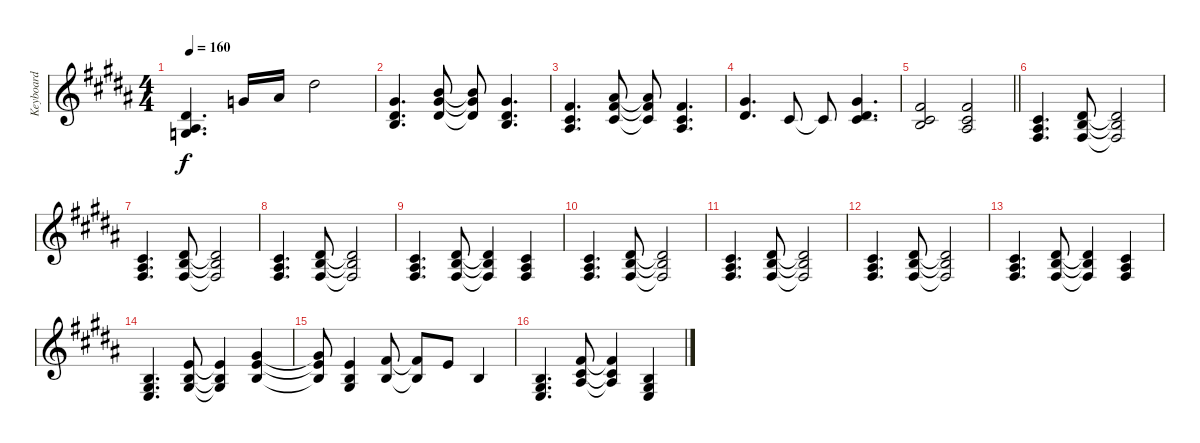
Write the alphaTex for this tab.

\track ("Keyboard" "Keyboard") {instrument acousticgrandpiano}
\staff {score}
\tuning (E4 B3 G3 D3 A2 E2 B1) {hide}
\ts (4 4)
\tempo 160
\clef g2
\ks b
(4.2 3.3 5.4).4{d dy f} 3.1.16 6.1.16 11.1.2 |
(9.2 8.3 9.4).4{d} (7.1 9.2 8.3).8 (7.1{t} 9.2{t} 8.3{t}).8 (4.1 4.2 4.3).4{d} |
(2.1 2.2 3.3).4{d} (6.1 7.2 6.3).8 (6.1{t} 7.2{t} 6.3{t}).8 (2.1 2.2 3.3).4{d} |
(4.1 4.2).4{d} 2.2.8 2.2{t}.8 (4.1 4.2 6.3).4{d} |
\barLineRight lightlight
(2.1 2.2 4.3).2 (2.1 2.2 3.3).2 |
(2.2 3.3 4.4).4{d} (4.2 4.3 4.4).8 (4.2{t} 4.3{t} 4.4{t}).2 |
(2.2 3.3 4.4).4{d} (4.2 4.3 4.4).8 (4.2{t} 4.3{t} 4.4{t}).2 |
(2.2 3.3 4.4).4{d} (4.2 4.3 4.4).8 (4.2{t} 4.3{t} 4.4{t}).2 |
(2.2 3.3 4.4).4{d} (4.2 4.3 4.4).8 (4.2{t} 4.3{t} 4.4{t}).4 (2.2 3.3 4.4).4 |
(2.2 3.3 4.4).4{d} (4.2 4.3 4.4).8 (4.2{t} 4.3{t} 4.4{t}).2 |
(2.2 3.3 4.4).4{d} (4.2 4.3 4.4).8 (4.2{t} 4.3{t} 4.4{t}).2 |
(2.2 3.3 4.4).4{d} (4.2 4.3 4.4).8 (4.2{t} 4.3{t} 4.4{t}).2 |
(2.2 3.3 4.4).4{d} (4.2 4.3 4.4).8 (4.2{t} 4.3{t} 4.4{t}).4 (2.2 3.3 4.4).4 |
(0.2 1.3 2.4).4{d} (0.1 0.2 1.3).8 (0.1{t} 0.2{t} 1.3{t}).4 (4.1 5.2 4.3).4 |
(4.1{t} 5.2{t} 4.3{t}).8 (0.1 0.2 1.3).4 (2.1 0.2).8 (2.1{t} 0.2{t}).8 0.1.8 0.2.4 |
(0.2 1.3 2.4).4{d} (2.1 2.2 3.3).8 (2.1{t} 2.2{t} 3.3{t}).4 (0.2 1.3 2.4).4
